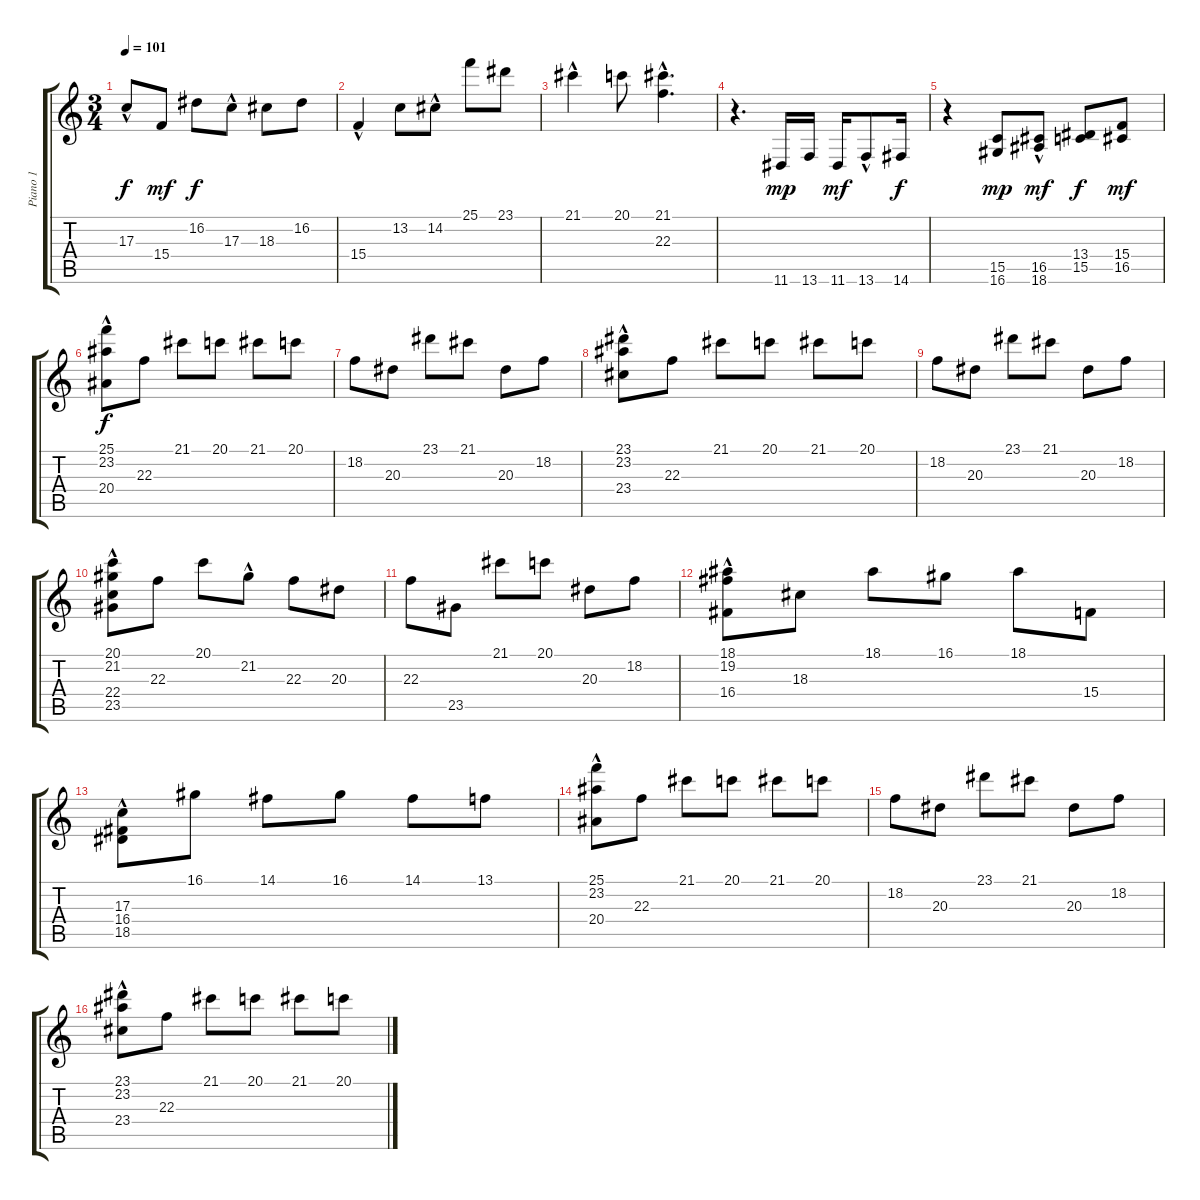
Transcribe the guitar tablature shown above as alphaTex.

\track ("Piano 1" "Piano 1") {instrument acousticgrandpiano}
\staff {score tabs}
\tuning (E4 B3 G3 D3 A2 E2) {hide}
\ts (3 4)
\tempo 101
\clef g2
\ks c
17.3{hac}.8{dy f} 15.4.8{dy mf} 16.2.8{dy f} 17.3{hac}.8 18.3.8 16.2.8 |
15.4{hac}.4 13.2.8 14.2{hac}.8 25.1.8 23.1.8 |
21.1{hac}.4 20.1.8 (21.1{hac} 22.3{hac}).4{d} |
r.4{d} 11.6.16{dy mp} 13.6.16 11.6.16{dy mf} 13.6{hac}.8 14.6.16{dy f} |
r.4 (15.5 16.6).8{dy mp} (16.5 18.6{hac}).8{dy mf} (13.4 15.5).8{dy f} (15.4 16.5).8{dy mf} |
(25.1{hac} 23.2{hac} 20.4).8{dy f} 22.3.8 21.1.8 20.1.8 21.1.8 20.1.8 |
18.2.8 20.3.8 23.1.8 21.1.8 20.3.8 18.2.8 |
(23.1{hac} 23.2{hac} 23.4{hac}).8 22.3.8 21.1.8 20.1.8 21.1.8 20.1.8 |
18.2.8 20.3.8 23.1.8 21.1.8 20.3.8 18.2.8 |
(20.1 21.2 22.4{hac} 23.5{hac}).8 22.3.8 20.1.8 21.2{hac}.8 22.3.8 20.3.8 |
22.3.8 23.5.8 21.1.8 20.1.8 20.3.8 18.2.8 |
(18.1 19.2{hac} 16.4).8 18.3.8 18.1.8 16.1.8 18.1.8 15.4.8 |
(17.3{hac} 16.4{hac} 18.5{hac}).8 16.1.8 14.1.8 16.1.8 14.1.8 13.1.8 |
(25.1{hac} 23.2{hac} 20.4).8 22.3.8 21.1.8 20.1.8 21.1.8 20.1.8 |
18.2.8 20.3.8 23.1.8 21.1.8 20.3.8 18.2.8 |
(23.1{hac} 23.2{hac} 23.4{hac}).8 22.3.8 21.1.8 20.1.8 21.1.8 20.1.8
